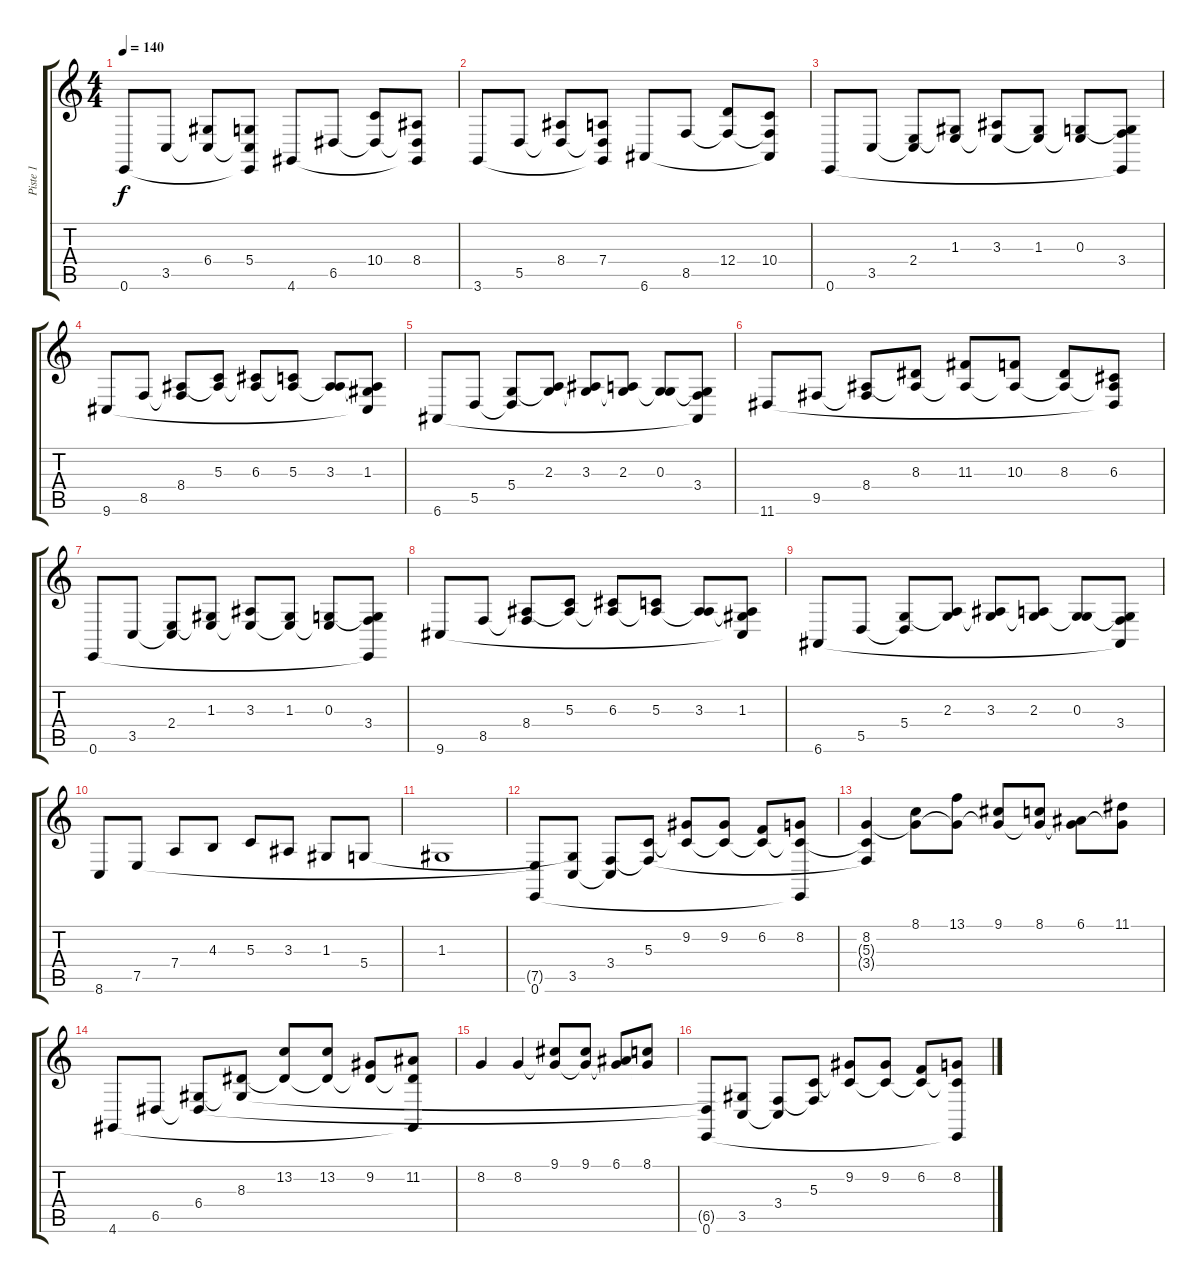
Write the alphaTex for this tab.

\track ("Piste 1" "Piste 1") {instrument brightacousticpiano}
\staff {score tabs}
\tuning (E4 B3 G3 D3 A2 E2) {hide}
\ts (4 4)
\tempo 140
\clef g2
\ks c
0.6.8{dy f} 3.5.8 (6.4 3.5{t}).8 (5.4 3.5{t} 0.6{t}).8 4.6.8 6.5.8 (10.4 6.5{t}).8 (8.4 6.5{t} 4.6{t}).8 |
3.6.8 5.5.8 (8.4 5.5{t}).8 (7.4 5.5{t} 3.6{t}).8 6.6.8 8.5.8 (12.4 8.5{t}).8 (10.4 8.5{t} 6.6{t}).8 |
0.6.8 3.5.8 (2.4 3.5{t}).8 (1.3 2.4{t}).8 (3.3 2.4{t}).8 (1.3 2.4{t}).8 (0.3 2.4{t}).8 (0.3{t} 3.4 0.6{t}).8 |
9.6.8 8.5.8 (8.4 8.5{t}).8 (5.3 8.4{t}).8 (6.3 8.4{t}).8 (5.3 8.4{t}).8 (3.3 8.4{t}).8 (1.3 8.4{t} 9.6{t}).8 |
6.6.8 5.5.8 (5.4 5.5{t}).8 (2.3 5.4{t}).8 (3.3 5.4{t}).8 (2.3 5.4{t}).8 (0.3 5.4{t}).8 (0.3{t} 3.4 6.6{t}).8 |
11.6.8 9.5.8 (8.4 9.5{t}).8 (8.3 8.4{t}).8 (11.3 8.4{t}).8 (10.3 8.4{t}).8 (8.3 8.4{t}).8 (6.3 8.4{t} 11.6{t}).8 |
0.6.8 3.5.8 (2.4 3.5{t}).8 (1.3 2.4{t}).8 (3.3 2.4{t}).8 (1.3 2.4{t}).8 (0.3 2.4{t}).8 (0.3{t} 3.4 0.6{t}).8 |
9.6.8 8.5.8 (8.4 8.5{t}).8 (5.3 8.4{t}).8 (6.3 8.4{t}).8 (5.3 8.4{t}).8 (3.3 8.4{t}).8 (1.3 8.4{t} 9.6{t}).8 |
6.6.8 5.5.8 (5.4 5.5{t}).8 (2.3 5.4{t}).8 (3.3 5.4{t}).8 (2.3 5.4{t}).8 (0.3 5.4{t}).8 (0.3{t} 3.4 6.6{t}).8 |
8.6.8 7.5.8 7.4.8 4.3.8 5.3.8 3.3.8 1.3.8 5.4.8 |
1.3.1 |
(7.5{t} 0.6).8 (5.4{t} 3.5).8 (3.4 3.5{t}).8 (5.3 3.4{t}).8 (9.2 5.3{t}).8 (9.2 5.3{t}).8 (6.2 5.3{t}).8 (8.2 5.3{t} 0.6{t}).8 |
(8.2 5.3{t} 3.4{t}).4 (8.1 8.2{t}).8 (13.1 8.2{t}).8 (9.1 8.2{t}).8 (8.1 8.2{t}).8 (6.1 8.2{t}).8 (11.1 8.2{t}).8 |
4.6.8 6.5.8 (6.4 6.5{t}).8 (8.3 6.4{t}).8 (13.2 8.3{t}).8 (13.2 8.3{t}).8 (9.2 8.3{t}).8 (11.2 8.3{t} 4.6{t}).8 |
8.2.4 8.2.4 (9.1 8.2{t}).8 (9.1 8.2{t}).8 (6.1 8.2{t}).8 (8.1 8.2{t}).8 |
(6.5{t} 0.6).8 (6.4{t} 3.5).8 (3.4 3.5{t}).8 (5.3 3.4{t}).8 (9.2 5.3{t}).8 (9.2 5.3{t}).8 (6.2 5.3{t}).8 (8.2 5.3{t} 0.6{t}).8
